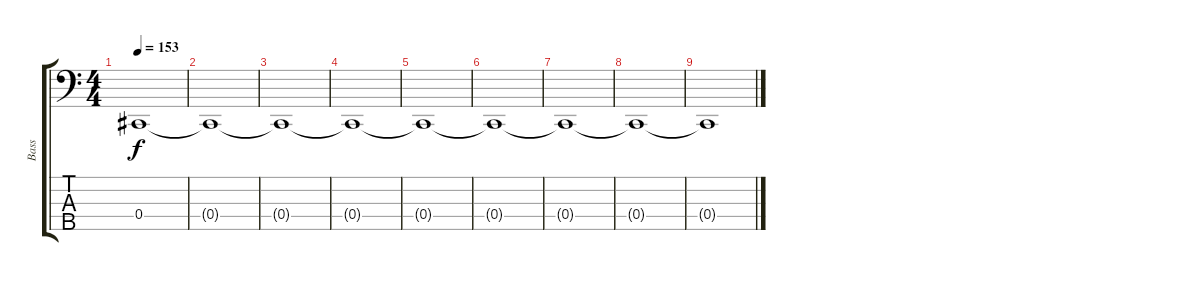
\track ("Bass" "Bass") {instrument electricbassfinger}
\staff {score tabs}
\tuning (Gb2 Db2 Ab1 Db1 Ab0) {hide}
\ts (4 4)
\tempo 153
\clef f4
\ks c
0.4{t}.1{dy f} |
0.4{t}.1 |
0.4{t}.1 |
0.4{t}.1 |
0.4{t}.1 |
0.4{t}.1 |
0.4{t}.1 |
0.4{t}.1 |
0.4{t}.1
